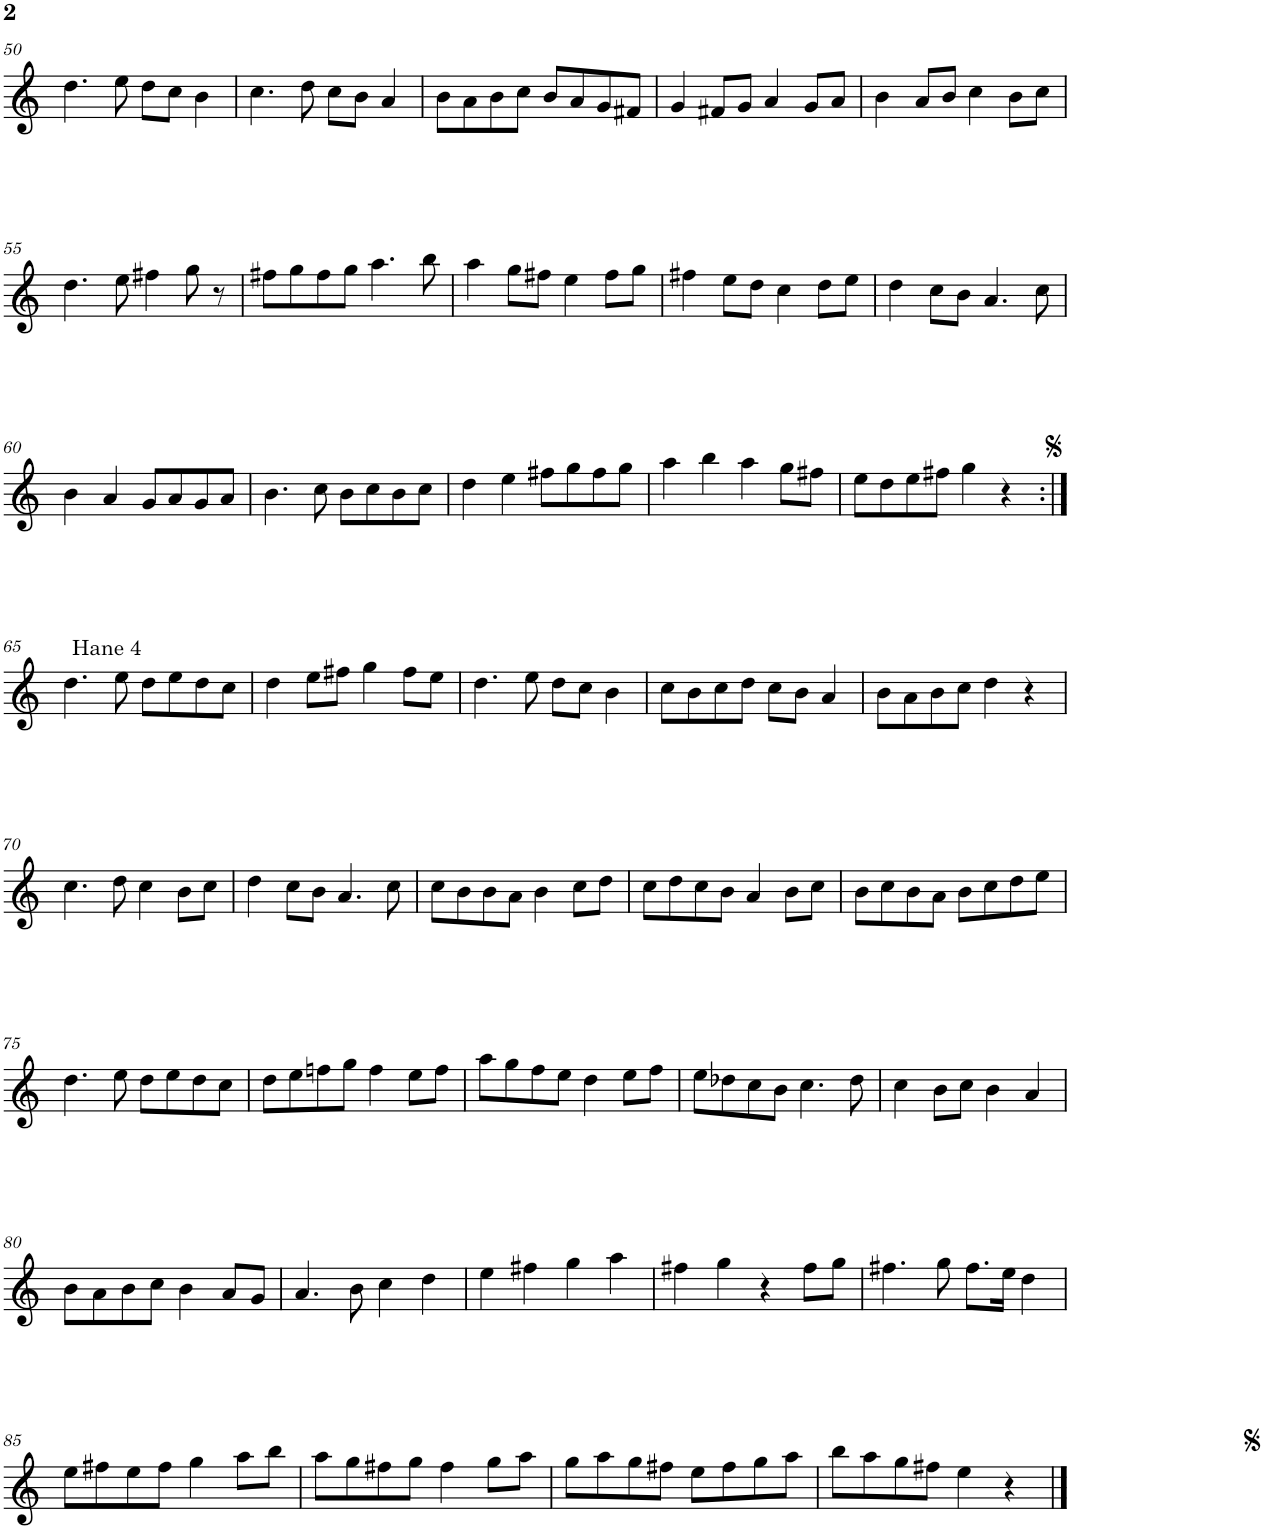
**kern
*part1
*staff1
*I"Piano
*I'Pno.
!!LO:PB:g=z
*clefG2
*k[]
*M4/4
*met(c)
=50
4.dd\
8ee\
8dd\L
8cc\J
4b\
=51
4.cc\
8dd\
8cc\L
8b\J
4a/
=52
8b\L
8a\
8b\
8cc\J
8b/L
8a/
8g/
8f#X/J
=53
4g/
8f#X/L
8g/J
4a/
8g/L
8a/J
=54
4b\
8a/L
8b/J
4cc\
8b\L
8cc\J
!!LO:LB:g=z
=55
4.dd\
8ee\
4ff#X\
8gg\
8r
=56
8ff#X\L
8gg\
8ff#\
8gg\J
4.aa\
8bb\
=57
4aa\
8gg\L
8ff#X\J
4ee\
8ff#\L
8gg\J
=58
4ff#X\
8ee\L
8dd\J
4cc\
8dd\L
8ee\J
=59
4dd\
8cc\L
8b\J
4.a/
8cc\
!!LO:LB:g=z
=60
4b\
4a/
8g/L
8a/
8g/
8a/J
=61
4.b\
8cc\
8b\L
8cc\
8b\
8cc\J
=62
4dd\
4ee\
8ff#X\L
8gg\
8ff#\
8gg\J
=63
4aa\
4bb\
4aa\
8gg\L
8ff#X\J
=64
8ee\L
8dd\
8ee\
8ff#X\J
4gg\
4r
!!LO:LB:g=z
=65:|!
!LO:TX:a:t=Hane 4
4.dd\
8ee\
8dd\L
8ee\
8dd\
8cc\J
=66
4dd\
8ee\L
8ff#X\J
4gg\
8ff#\L
8ee\J
=67
4.dd\
8ee\
8dd\L
8cc\J
4b\
=68
8cc\L
8b\
8cc\
8dd\J
8cc\L
8b\J
4a/
=69
8b\L
8a\
8b\
8cc\J
4dd\
4r
!!LO:LB:g=z
=70
4.cc\
8dd\
4cc\
8b\L
8cc\J
=71
4dd\
8cc\L
8b\J
4.a/
8cc\
=72
8cc\L
8b\
8b\
8a\J
4b\
8cc\L
8dd\J
=73
8cc\L
8dd\
8cc\
8b\J
4a/
8b\L
8cc\J
=74
8b\L
8cc\
8b\
8a\J
8b\L
8cc\
8dd\
8ee\J
!!LO:LB:g=z
=75
4.dd\
8ee\
8dd\L
8ee\
8dd\
8cc\J
=76
8dd\L
8ee\
8ffn\
8gg\J
4ff\
8ee\L
8ff\J
=77
8aa\L
8gg\
8ff\
8ee\J
4dd\
8ee\L
8ff\J
=78
8ee\L
8dd-X\
8cc\
8b\J
4.cc\
8dd-\
=79
4cc\
8b\L
8cc\J
4b\
4a/
!!LO:LB:g=z
=80
8b\L
8a\
8b\
8cc\J
4b\
8a/L
8g/J
=81
4.a/
8b\
4cc\
4dd\
=82
4ee\
4ff#X\
4gg\
4aa\
=83
4ff#X\
4gg\
4r
8ff#\L
8gg\J
=84
4.ff#X\
8gg\
8.ff#\L
16ee\Jk
4dd\
!!LO:LB:g=z
=85
8ee\L
8ff#X\
8ee\
8ff#\J
4gg\
8aa\L
8bb\J
=86
8aa\L
8gg\
8ff#X\
8gg\J
4ff#\
8gg\L
8aa\J
=87
8gg\L
8aa\
8gg\
8ff#X\J
8ee\L
8ff#\
8gg\
8aa\J
=88
8bb\L
8aa\
8gg\
8ff#X\J
4ee\
4r
==
*-
